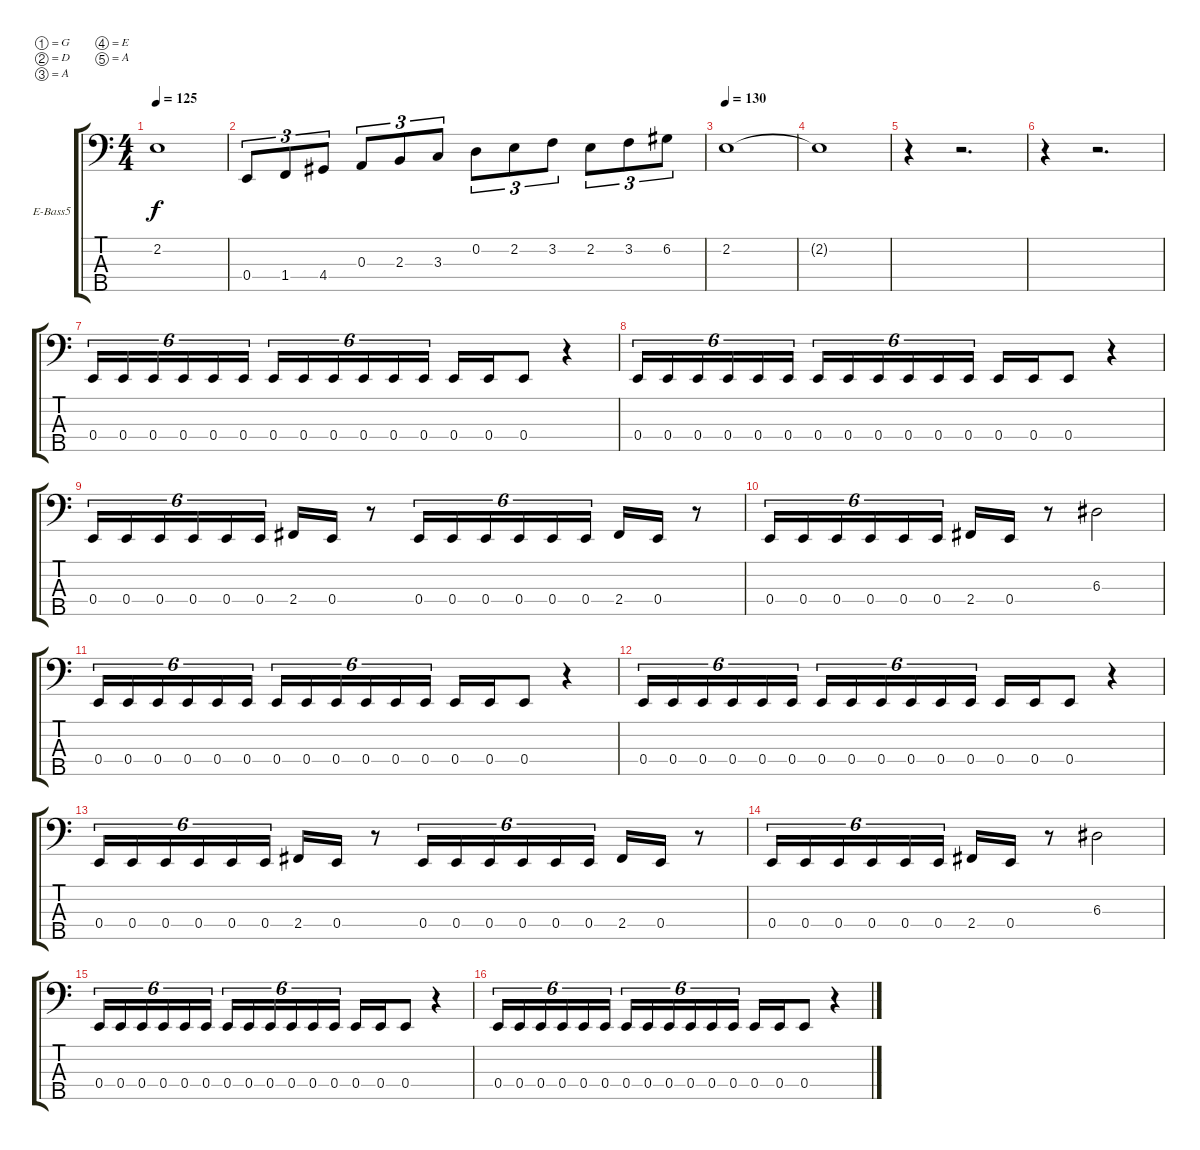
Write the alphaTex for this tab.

\bracketExtendMode groupsimilarinstruments
\firstSystemTrackNameOrientation horizontal
\otherSystemsTrackNameOrientation horizontal
\track ("Rob" "E-Bass5") {instrument electricbassfinger}
\staff {score tabs}
\tuning (G2 D2 A1 E1 A0)
\ts (4 4)
\tempo 125
\clef f4
\ks c
2.2.1{dy f} |
0.4.8{tu (3 2)} 1.4.8{tu (3 2)} 4.4.8{tu (3 2)} 0.3.8{tu (3 2)} 2.3.8{tu (3 2)} 3.3.8{tu (3 2)} 0.2.8{tu (3 2)} 2.2.8{tu (3 2)} 3.2.8{tu (3 2)} 2.2.8{tu (3 2)} 3.2.8{tu (3 2)} 6.2.8{tu (3 2)} |
\tempo 130
2.2.1 |
2.2{t}.1 |
r.4 r.2{d} |
r.4 r.2{d} |
0.4.16{tu (6 4)} 0.4.16{tu (6 4)} 0.4.16{tu (6 4)} 0.4.16{tu (6 4)} 0.4.16{tu (6 4)} 0.4.16{tu (6 4)} 0.4.16{tu (6 4)} 0.4.16{tu (6 4)} 0.4.16{tu (6 4)} 0.4.16{tu (6 4)} 0.4.16{tu (6 4)} 0.4.16{tu (6 4)} 0.4.16 0.4.16 0.4.8 r.4 |
0.4.16{tu (6 4)} 0.4.16{tu (6 4)} 0.4.16{tu (6 4)} 0.4.16{tu (6 4)} 0.4.16{tu (6 4)} 0.4.16{tu (6 4)} 0.4.16{tu (6 4)} 0.4.16{tu (6 4)} 0.4.16{tu (6 4)} 0.4.16{tu (6 4)} 0.4.16{tu (6 4)} 0.4.16{tu (6 4)} 0.4.16 0.4.16 0.4.8 r.4 |
0.4.16{tu (6 4)} 0.4.16{tu (6 4)} 0.4.16{tu (6 4)} 0.4.16{tu (6 4)} 0.4.16{tu (6 4)} 0.4.16{tu (6 4)} 2.4.16 0.4.16 r.8 0.4.16{tu (6 4)} 0.4.16{tu (6 4)} 0.4.16{tu (6 4)} 0.4.16{tu (6 4)} 0.4.16{tu (6 4)} 0.4.16{tu (6 4)} 2.4.16 0.4.16 r.8 |
0.4.16{tu (6 4)} 0.4.16{tu (6 4)} 0.4.16{tu (6 4)} 0.4.16{tu (6 4)} 0.4.16{tu (6 4)} 0.4.16{tu (6 4)} 2.4.16 0.4.16 r.8 6.3.2 |
0.4.16{tu (6 4)} 0.4.16{tu (6 4)} 0.4.16{tu (6 4)} 0.4.16{tu (6 4)} 0.4.16{tu (6 4)} 0.4.16{tu (6 4)} 0.4.16{tu (6 4)} 0.4.16{tu (6 4)} 0.4.16{tu (6 4)} 0.4.16{tu (6 4)} 0.4.16{tu (6 4)} 0.4.16{tu (6 4)} 0.4.16 0.4.16 0.4.8 r.4 |
0.4.16{tu (6 4)} 0.4.16{tu (6 4)} 0.4.16{tu (6 4)} 0.4.16{tu (6 4)} 0.4.16{tu (6 4)} 0.4.16{tu (6 4)} 0.4.16{tu (6 4)} 0.4.16{tu (6 4)} 0.4.16{tu (6 4)} 0.4.16{tu (6 4)} 0.4.16{tu (6 4)} 0.4.16{tu (6 4)} 0.4.16 0.4.16 0.4.8 r.4 |
0.4.16{tu (6 4)} 0.4.16{tu (6 4)} 0.4.16{tu (6 4)} 0.4.16{tu (6 4)} 0.4.16{tu (6 4)} 0.4.16{tu (6 4)} 2.4.16 0.4.16 r.8 0.4.16{tu (6 4)} 0.4.16{tu (6 4)} 0.4.16{tu (6 4)} 0.4.16{tu (6 4)} 0.4.16{tu (6 4)} 0.4.16{tu (6 4)} 2.4.16 0.4.16 r.8 |
0.4.16{tu (6 4)} 0.4.16{tu (6 4)} 0.4.16{tu (6 4)} 0.4.16{tu (6 4)} 0.4.16{tu (6 4)} 0.4.16{tu (6 4)} 2.4.16 0.4.16 r.8 6.3.2 |
0.4.16{tu (6 4)} 0.4.16{tu (6 4)} 0.4.16{tu (6 4)} 0.4.16{tu (6 4)} 0.4.16{tu (6 4)} 0.4.16{tu (6 4)} 0.4.16{tu (6 4)} 0.4.16{tu (6 4)} 0.4.16{tu (6 4)} 0.4.16{tu (6 4)} 0.4.16{tu (6 4)} 0.4.16{tu (6 4)} 0.4.16 0.4.16 0.4.8 r.4 |
0.4.16{tu (6 4)} 0.4.16{tu (6 4)} 0.4.16{tu (6 4)} 0.4.16{tu (6 4)} 0.4.16{tu (6 4)} 0.4.16{tu (6 4)} 0.4.16{tu (6 4)} 0.4.16{tu (6 4)} 0.4.16{tu (6 4)} 0.4.16{tu (6 4)} 0.4.16{tu (6 4)} 0.4.16{tu (6 4)} 0.4.16 0.4.16 0.4.8 r.4
